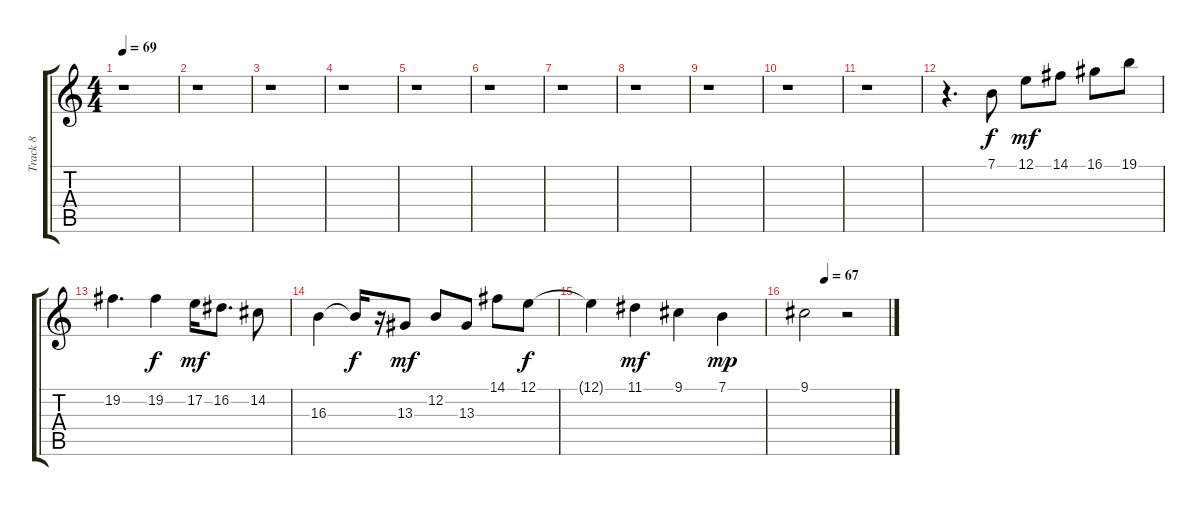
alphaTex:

\track ("Track 8" "Track 8") {instrument oboe}
\staff {score tabs}
\tuning (E4 B3 G3 D3 A2 E2) {hide}
\ts (4 4)
\tempo 69
\clef g2
\ks c
r.1{dy mp} |
r.1 |
r.1 |
r.1 |
r.1 |
r.1 |
r.1 |
r.1 |
r.1 |
r.1 |
r.1 |
r.4{d} 7.1.8{dy f} 12.1.8{dy mf} 14.1.8 16.1.8 19.1.8 |
19.2.4{d} 19.2.4{dy f} 17.2.16{dy mf} 16.2.8{d} 14.2.8 |
16.3.4 16.3{t}.16{dy f} r.16 13.3.8{dy mf} 12.2.8 13.3.8 14.1.8 12.1.8{dy f} |
12.1{t}.4 11.1.4{dy mf} 9.1.4 7.1.4{dy mp} |
\tempo (67 0.25)
9.1.2 r.2
